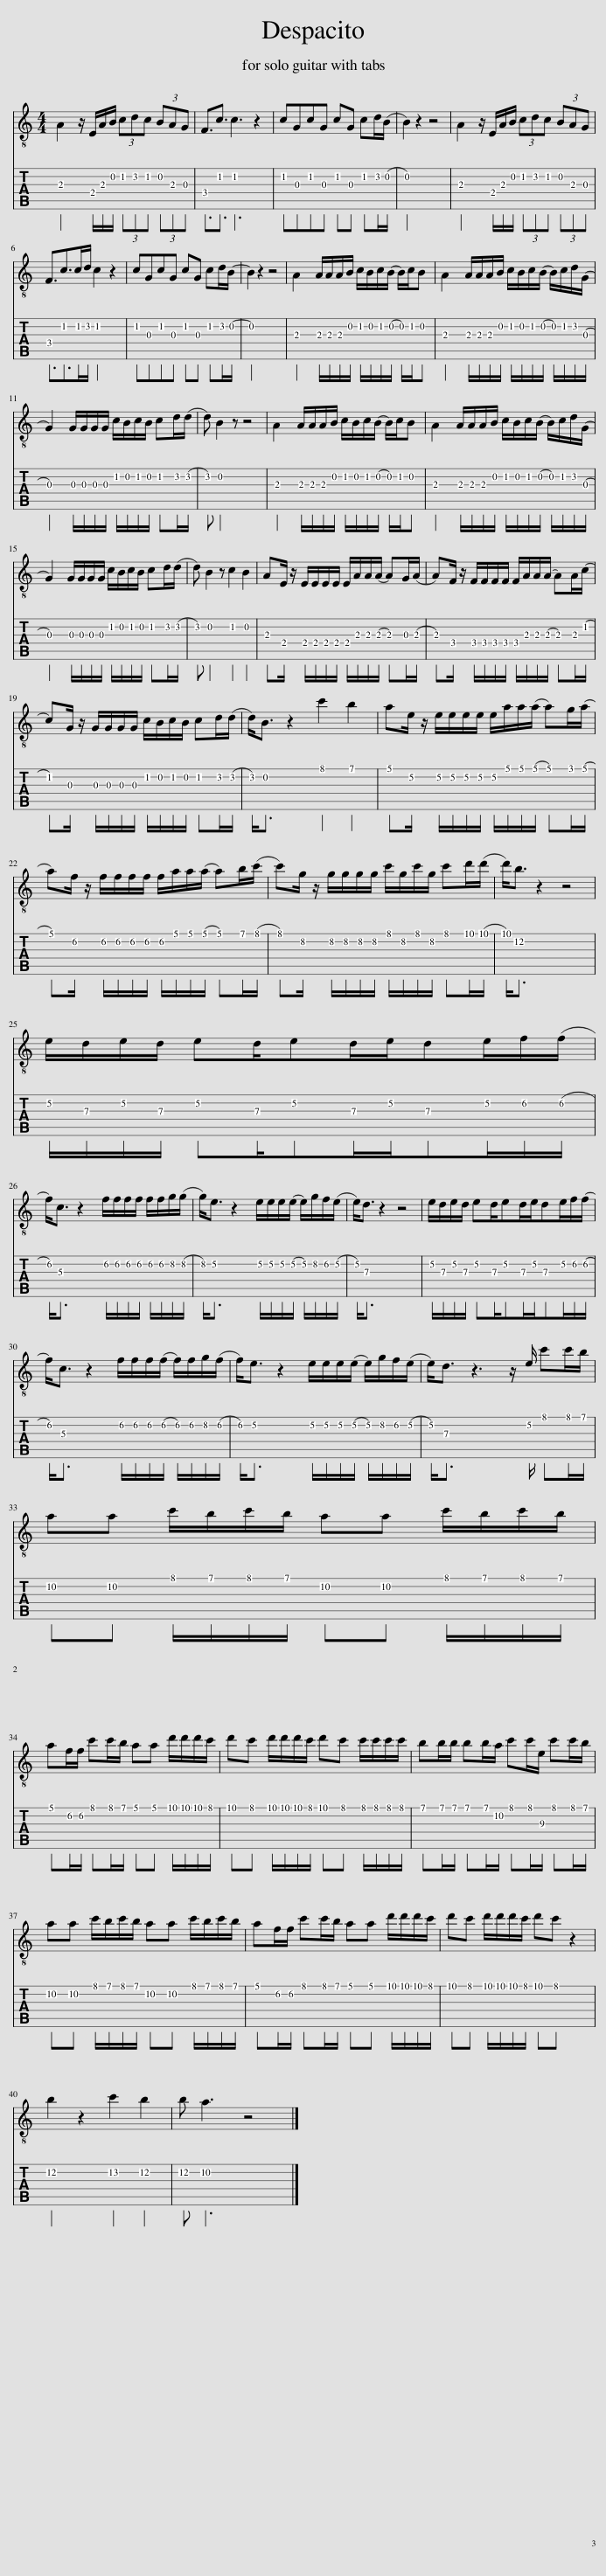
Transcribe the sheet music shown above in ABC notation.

X:1
%%score 1 2
L:1/8
M:4/4
I:linebreak $
K:C
V:1 treble-8
V:2 tab stafflines=6 strings=E2,A2,D3,G3,B3,E4
V:1
 A2 z/ E/A/B/ (3cdc (3BAG | F3/2c3/2 c3 z2 | cGcG cG cd/(B/ | B2) z2 z4 | A2 z/ E/A/B/ (3cdc (3BAG |$ %5
 F3/2c>cd/ c2 z2 | cGcG cG cd/B/- | B2 z2 z4 | A2 A/A/A/B/ c/B/c/(B/ B/)c/B | A2 A/A/A/B/ c/B/c/(B/ B/)c/d/(G/ |$ %10
 G2) G/G/G/G/ c/B/c/B/ cd/(d/ | d) B2 z z4 | A2 A/A/A/B/ c/B/c/(B/ B/)c/B | A2 A/A/A/B/ c/B/c/(B/ B/)c/d/(G/ |$ G2) G/G/G/G/ c/B/c/B/ cd/(d/ | %15
 d) B2 z c2 B2 | AE/ z/ E/E/E/E/ E/A/A/(A/ A)G/(A/ | A)F/ z/ F/F/F/F/ F/A/A/(A/ A)A/(c/ |$ c)G/ z/ G/G/G/G/ c/B/c/B/ cd/(d/ | d<)B z2 c'2 b2 | %20
 ae/ z/ e/e/e/e/ e/a/a/(a/ a)g/(a/ |$ a)f/ z/ f/f/f/f/ f/a/a/(a/ a)b/(c'/ | c')g/ z/ g/g/g/g/ c'/g/c'/g/ c'd'/(d'/ | d'<)b z2 z4 |$ e/d/e/d/ ed/ed/e/de/f/(f/ |$ %25
 f<)c z2 f/f/f/f/ f/f/g/(g/ | g<)e z2 e/e/e/(e/ e/)g/f/(e/ | e<)d z2 z4 | e/d/e/d/ ed/ed/e/de/f/(f/ |$ f<)c z2 f/f/f/(f/ f/)f/g/(f/ | %30
 f<)e z2 e/e/e/(e/ e/)g/f/(e/ | e<)d z3 z/ e/ c'c'/b/ |$ aa c'/b/c'/b/ aa c'/b/c'/b/ |$ af/f/ c'c'/b/ aa d'/d'/d'/c'/ | d'c' d'/d'/d'/c'/ d'c' c'/c'/c'/c'/ | %35
 bb/b/ bb/a/ c'c'/e/ c'c'/b/ |$ aa c'/b/c'/b/ aa c'/b/c'/b/ | af/f/ c'c'/b/ aa d'/d'/d'/c'/ | d'c' d'/d'/d'/c'/ d'c' z2 |$ b2 z2 c'2 b2 | %40
 b a3 z4 |] %41
V:2
 !3!A,2 x/ !4!E,/!3!A,/!2!B,/ (3!2!C!2!D!2!C (3!2!B,!3!A,!3!G, | !4!F,3/2!2!C3/2 !2!C3 x2 | !2!C!3!G,!2!C!3!G, !2!C!3!G, !2!C!2!D/(!2!B,/ | !2!B,2) x2 x4 | !3!A,2 x/ !4!E,/!3!A,/!2!B,/ (3!2!C!2!D!2!C (3!2!B,!3!A,!3!G, |$ %5
 !4!F,3/2!2!C>!2!C!2!D/ !2!C2 x2 | !2!C!3!G,!2!C!3!G, !2!C!3!G, !2!C!2!D/!2!B,/- | !2!B,2 x2 x4 | !3!A,2 !3!A,/!3!A,/!3!A,/!2!B,/ !2!C/!2!B,/!2!C/(!2!B,/ !2!B,/)!2!C/!2!B, | !3!A,2 !3!A,/!3!A,/!3!A,/!2!B,/ !2!C/!2!B,/!2!C/(!2!B,/ !2!B,/)!2!C/!2!D/(!3!G,/ |$ %10
 !3!G,2) !3!G,/!3!G,/!3!G,/!3!G,/ !2!C/!2!B,/!2!C/!2!B,/ !2!C!2!D/(!2!D/ | !2!D) !2!B,2 x x4 | !3!A,2 !3!A,/!3!A,/!3!A,/!2!B,/ !2!C/!2!B,/!2!C/(!2!B,/ !2!B,/)!2!C/!2!B, | !3!A,2 !3!A,/!3!A,/!3!A,/!2!B,/ !2!C/!2!B,/!2!C/(!2!B,/ !2!B,/)!2!C/!2!D/(!3!G,/ |$ !3!G,2) !3!G,/!3!G,/!3!G,/!3!G,/ !2!C/!2!B,/!2!C/!2!B,/ !2!C!2!D/(!2!D/ | %15
 !2!D) !2!B,2 x !2!C2 !2!B,2 | !3!A,!4!E,/ x/ !4!E,/!4!E,/!4!E,/!4!E,/ !4!E,/!3!A,/!3!A,/(!3!A,/ !3!A,)!3!G,/(!3!A,/ | !3!A,)!4!F,/ x/ !4!F,/!4!F,/!4!F,/!4!F,/ !4!F,/!3!A,/!3!A,/(!3!A,/ !3!A,)!3!A,/(!2!C/ |$ !2!C)!3!G,/ x/ !3!G,/!3!G,/!3!G,/!3!G,/ !2!C/!2!B,/!2!C/!2!B,/ !2!C!2!D/(!2!D/ | !2!D<)!2!B, x2 !1!c2 !1!B2 | %20
 !1!A!2!E/ x/ !2!E/!2!E/!2!E/!2!E/ !2!E/!1!A/!1!A/(!1!A/ !1!A)!1!G/(!1!A/ |$ !1!A)!2!F/ x/ !2!F/!2!F/!2!F/!2!F/ !2!F/!1!A/!1!A/(!1!A/ !1!A)!1!B/(!1!c/ | !1!c)!2!G/ x/ !2!G/!2!G/!2!G/!2!G/ !1!c/!2!G/!1!c/!2!G/ !1!c!1!d/(!1!d/ | !1!d<)!2!B x2 x4 |$ !2!E/!3!D/!2!E/!3!D/ !2!E!3!D/!2!E!3!D/!2!E/!3!D!2!E/!2!F/(!2!F/ |$ %25
 !2!F<)!3!C x2 !2!F/!2!F/!2!F/!2!F/ !2!F/!2!F/!2!G/(!2!G/ | !2!G<)!2!E x2 !2!E/!2!E/!2!E/(!2!E/ !2!E/)!2!G/!2!F/(!2!E/ | !2!E<)!3!D x2 x4 | !2!E/!3!D/!2!E/!3!D/ !2!E!3!D/!2!E!3!D/!2!E/!3!D!2!E/!2!F/(!2!F/ |$ !2!F<)!3!C x2 !2!F/!2!F/!2!F/(!2!F/ !2!F/)!2!F/!2!G/(!2!F/ | %30
 !2!F<)!2!E x2 !2!E/!2!E/!2!E/(!2!E/ !2!E/)!2!G/!2!F/(!2!E/ | !2!E<)!3!D x3 x/ !2!E/ !1!c!1!c/!1!B/ |$ !2!A!2!A !1!c/!1!B/!1!c/!1!B/ !2!A!2!A !1!c/!1!B/!1!c/!1!B/ |$ !1!A!2!F/!2!F/ !1!c!1!c/!1!B/ !1!A!1!A !1!d/!1!d/!1!d/!1!c/ | !1!d!1!c !1!d/!1!d/!1!d/!1!c/ !1!d!1!c !1!c/!1!c/!1!c/!1!c/ | %35
 !1!B!1!B/!1!B/ !1!B!1!B/!2!A/ !1!c!1!c/!3!E/ !1!c!1!c/!1!B/ |$ !2!A!2!A !1!c/!1!B/!1!c/!1!B/ !2!A!2!A !1!c/!1!B/!1!c/!1!B/ | !1!A!2!F/!2!F/ !1!c!1!c/!1!B/ !1!A!1!A !1!d/!1!d/!1!d/!1!c/ | !1!d!1!c !1!d/!1!d/!1!d/!1!c/ !1!d!1!c x2 |$ !2!B2 x2 !2!c2 !2!B2 | %40
 !2!B !2!A3 x4 |] %41
